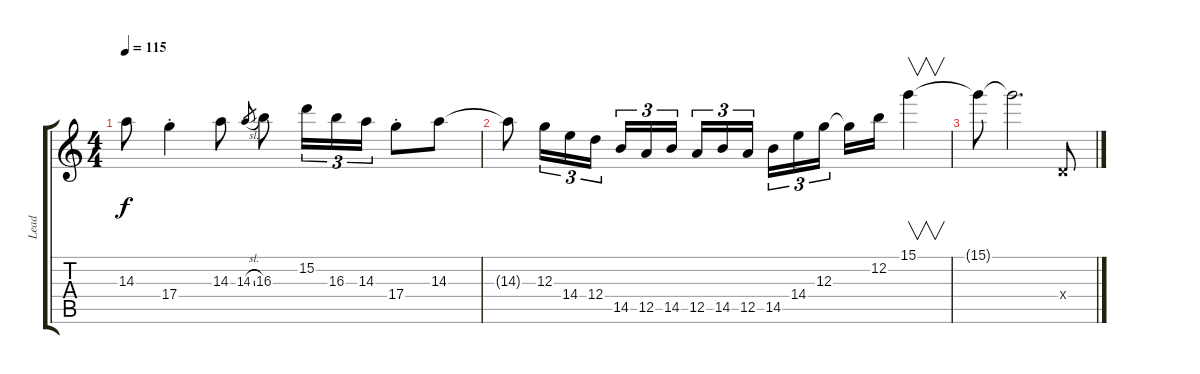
\track ("Lead" "Lead") {instrument electricguitarmuted}
\staff {score tabs}
\tuning (E4 B3 G3 D3 A2 E2) {hide}
\ts (4 4)
\tempo 115
\clef g2
\ks c
14.3{t}.8{dy f} 17.4{st}.4 14.3.8 14.3{sl}.8{gr} 16.3.8 15.2.16{tu (3 2)} 16.3.16{tu (3 2)} 14.3.16{tu (3 2)} 17.4{st}.8 14.3.8 |
14.3{t}.8 12.3.16{tu (3 2)} 14.4.16{tu (3 2)} 12.4.16{tu (3 2)} 14.5.16{tu (3 2)} 12.5.16{tu (3 2)} 14.5.16{tu (3 2) beam splitsecondary} 12.5.16{tu (3 2)} 14.5.16{tu (3 2)} 12.5.16{tu (3 2)} 14.5.16{tu (3 2)} 14.4.16{tu (3 2)} 12.3.16{tu (3 2) beam splitsecondary} 12.3{t}.16 12.2.16 15.1.4{v} |
15.1{t}.8 15.1{t}.2{d} 0.4{x}.8
